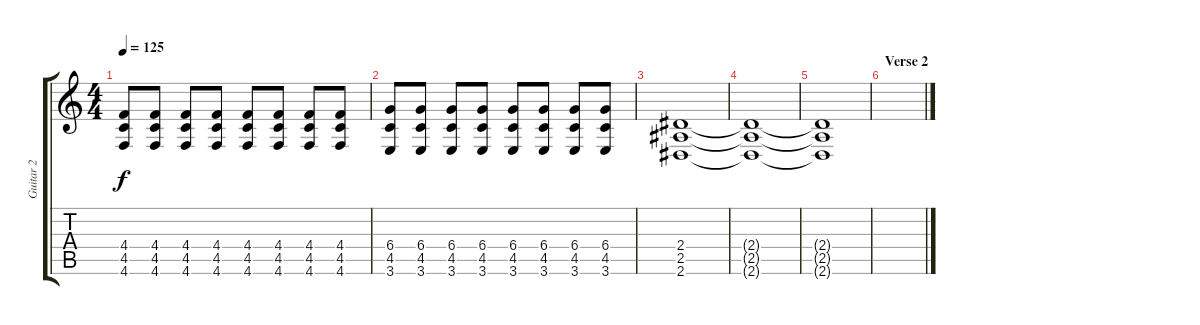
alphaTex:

\track ("Guitar 2" "Guitar 2") {instrument overdrivenguitar}
\staff {score tabs}
\tuning (Eb4 Bb3 Gb3 Db3 Ab2 Db2) {hide}
\ts (4 4)
\tempo 125
\clef g2
\ks c
(4.4 4.5 4.6).8{dy f} (4.4 4.5 4.6).8 (4.4 4.5 4.6).8 (4.4 4.5 4.6).8 (4.4 4.5 4.6).8 (4.4 4.5 4.6).8 (4.4 4.5 4.6).8 (4.4 4.5 4.6).8 |
(6.4 4.5 3.6).8 (6.4 4.5 3.6).8 (6.4 4.5 3.6).8 (6.4 4.5 3.6).8 (6.4 4.5 3.6).8 (6.4 4.5 3.6).8 (6.4 4.5 3.6).8 (6.4 4.5 3.6).8 |
(2.4 2.5 2.6).1 |
(2.4{t} 2.5{t} 2.6{t}).1 |
(2.4{t} 2.5{t} 2.6{t}).1 |
\section ("" "Verse 2")
